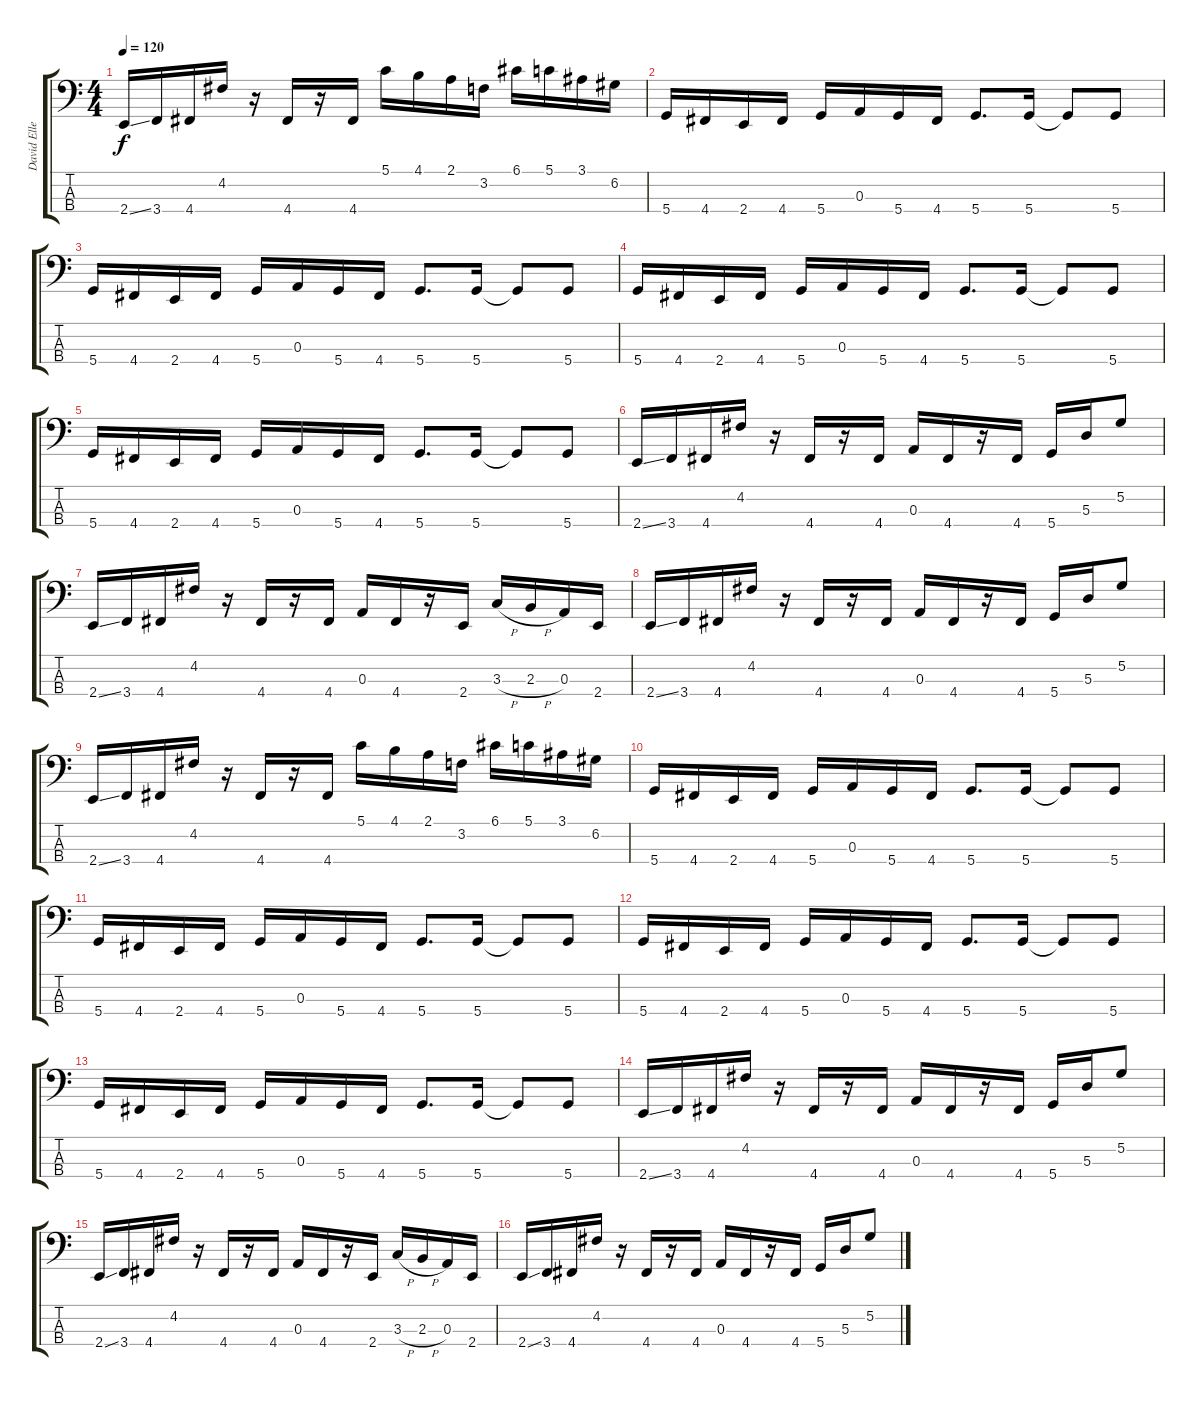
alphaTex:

\track ("David Ellefson" "David Elle") {instrument electricbasspick}
\staff {score tabs}
\tuning (G2 D2 A1 D1) {hide}
\ts (4 4)
\tempo 120
\clef f4
\ks c
2.4{ss}.16{dy f} 3.4.16 4.4.16 4.2.16 r.16 4.4.16 r.16 4.4.16 5.1.16 4.1.16 2.1.16 3.2.16 6.1.16 5.1.16 3.1.16 6.2.16 |
5.4.16 4.4.16 2.4.16 4.4.16 5.4.16 0.3.16 5.4.16 4.4.16 5.4.8{d} 5.4.16 5.4{t}.8 5.4.8 |
5.4.16 4.4.16 2.4.16 4.4.16 5.4.16 0.3.16 5.4.16 4.4.16 5.4.8{d} 5.4.16 5.4{t}.8 5.4.8 |
5.4.16 4.4.16 2.4.16 4.4.16 5.4.16 0.3.16 5.4.16 4.4.16 5.4.8{d} 5.4.16 5.4{t}.8 5.4.8 |
5.4.16 4.4.16 2.4.16 4.4.16 5.4.16 0.3.16 5.4.16 4.4.16 5.4.8{d} 5.4.16 5.4{t}.8 5.4.8 |
2.4{ss}.16 3.4.16 4.4.16 4.2.16 r.16 4.4.16 r.16 4.4.16 0.3.16 4.4.16 r.16 4.4.16 5.4.16 5.3.16 5.2.8 |
2.4{ss}.16 3.4.16 4.4.16 4.2.16 r.16 4.4.16 r.16 4.4.16 0.3.16 4.4.16 r.16 2.4.16 3.3{h}.16 2.3{h}.16 0.3.16 2.4.16 |
2.4{ss}.16 3.4.16 4.4.16 4.2.16 r.16 4.4.16 r.16 4.4.16 0.3.16 4.4.16 r.16 4.4.16 5.4.16 5.3.16 5.2.8 |
2.4{ss}.16 3.4.16 4.4.16 4.2.16 r.16 4.4.16 r.16 4.4.16 5.1.16 4.1.16 2.1.16 3.2.16 6.1.16 5.1.16 3.1.16 6.2.16 |
5.4.16 4.4.16 2.4.16 4.4.16 5.4.16 0.3.16 5.4.16 4.4.16 5.4.8{d} 5.4.16 5.4{t}.8 5.4.8 |
5.4.16 4.4.16 2.4.16 4.4.16 5.4.16 0.3.16 5.4.16 4.4.16 5.4.8{d} 5.4.16 5.4{t}.8 5.4.8 |
5.4.16 4.4.16 2.4.16 4.4.16 5.4.16 0.3.16 5.4.16 4.4.16 5.4.8{d} 5.4.16 5.4{t}.8 5.4.8 |
5.4.16 4.4.16 2.4.16 4.4.16 5.4.16 0.3.16 5.4.16 4.4.16 5.4.8{d} 5.4.16 5.4{t}.8 5.4.8 |
2.4{ss}.16 3.4.16 4.4.16 4.2.16 r.16 4.4.16 r.16 4.4.16 0.3.16 4.4.16 r.16 4.4.16 5.4.16 5.3.16 5.2.8 |
2.4{ss}.16 3.4.16 4.4.16 4.2.16 r.16 4.4.16 r.16 4.4.16 0.3.16 4.4.16 r.16 2.4.16 3.3{h}.16 2.3{h}.16 0.3.16 2.4.16 |
2.4{ss}.16 3.4.16 4.4.16 4.2.16 r.16 4.4.16 r.16 4.4.16 0.3.16 4.4.16 r.16 4.4.16 5.4.16 5.3.16 5.2.8
